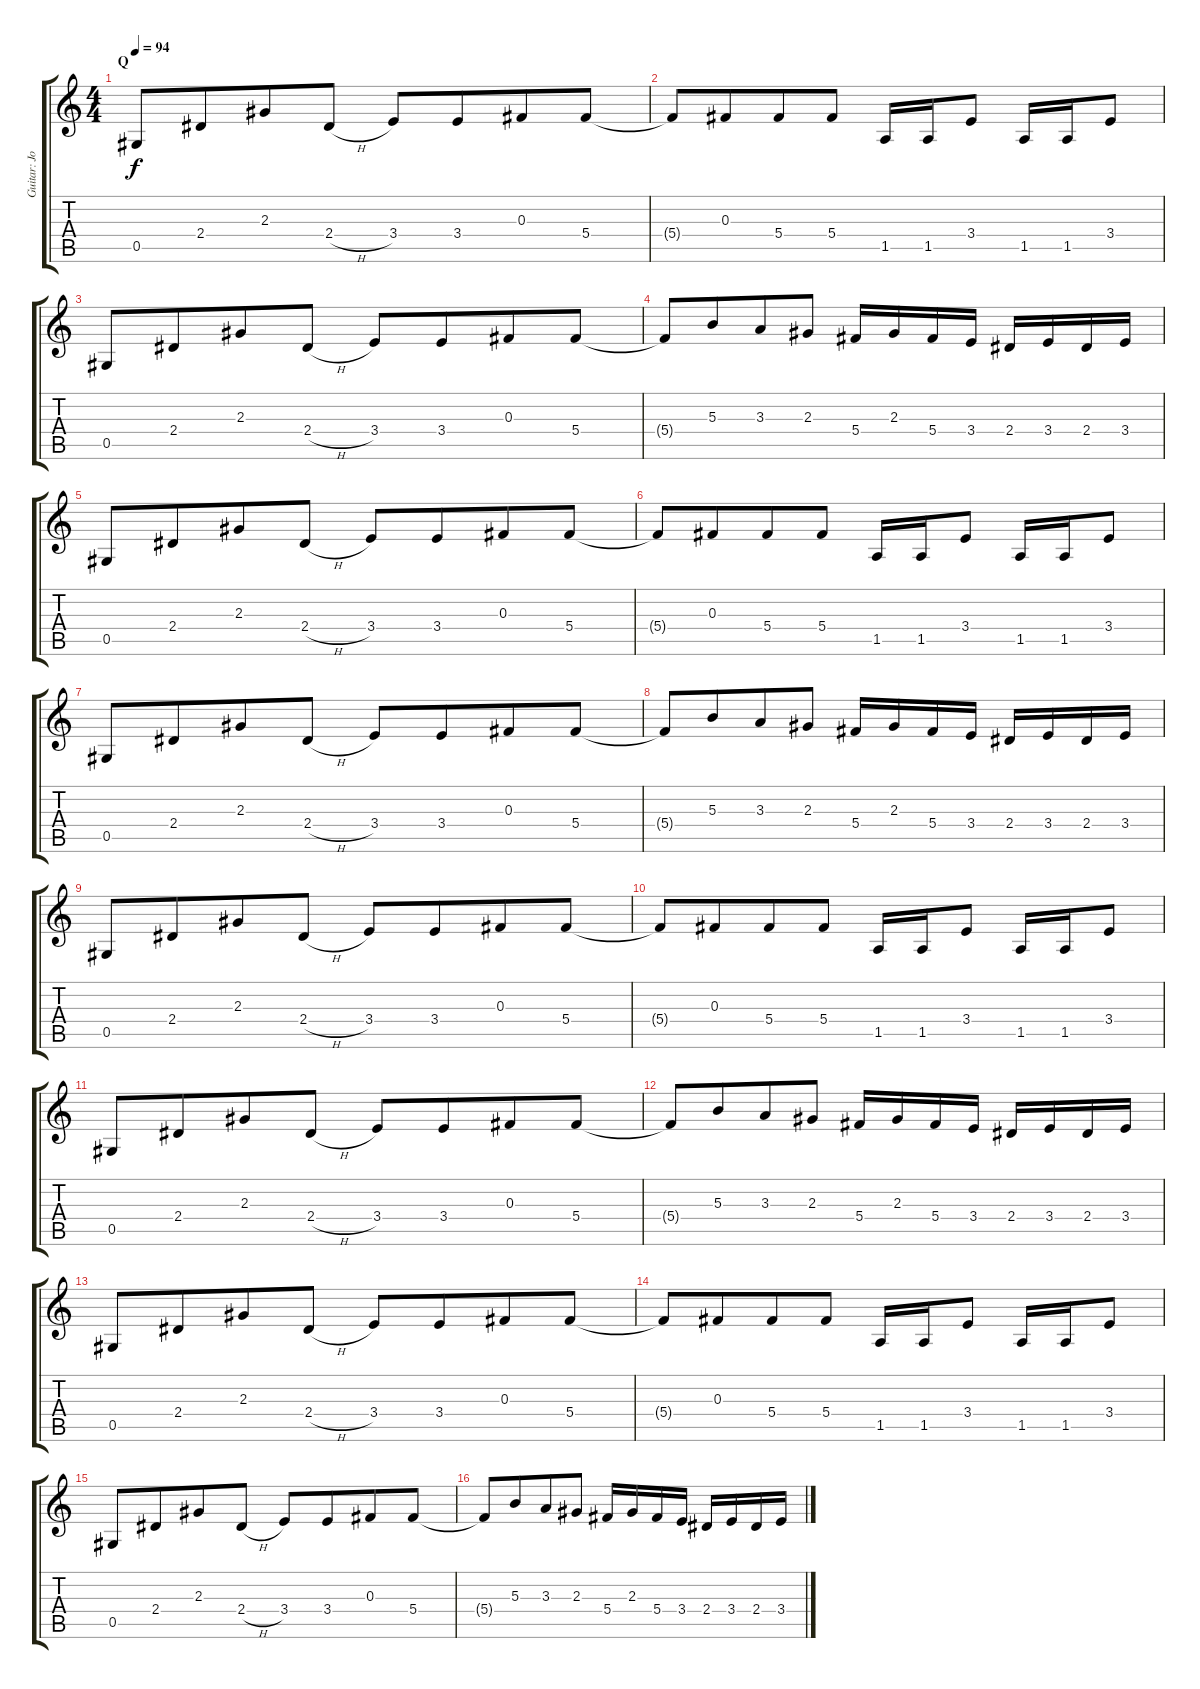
\track ("Guitar: Jon" "Guitar: Jo") {instrument distortionguitar}
\staff {score tabs}
\tuning (Eb4 Bb3 Gb3 Db3 Ab2 Eb2) {hide}
\ts (4 4)
\section ("" "Q")
\tempo 94
\clef g2
\ks c
0.5.8{dy f} 2.4.8{beam merge} 2.3.8 2.4{h}.8 3.4.8 3.4.8{beam merge} 0.3.8 5.4.8 |
5.4{t}.8 0.3.8{beam merge} 5.4.8 5.4.8 1.5.16 1.5.16 3.4.8 1.5.16 1.5.16 3.4.8 |
0.5.8 2.4.8{beam merge} 2.3.8 2.4{h}.8 3.4.8 3.4.8{beam merge} 0.3.8 5.4.8 |
5.4{t}.8 5.3.8{beam merge} 3.3.8 2.3.8 5.4.16 2.3.16 5.4.16 3.4.16 2.4.16 3.4.16 2.4.16 3.4.16 |
0.5.8 2.4.8{beam merge} 2.3.8 2.4{h}.8 3.4.8 3.4.8{beam merge} 0.3.8 5.4.8 |
5.4{t}.8 0.3.8{beam merge} 5.4.8 5.4.8 1.5.16 1.5.16 3.4.8 1.5.16 1.5.16 3.4.8 |
0.5.8 2.4.8{beam merge} 2.3.8 2.4{h}.8 3.4.8 3.4.8{beam merge} 0.3.8 5.4.8 |
5.4{t}.8 5.3.8{beam merge} 3.3.8 2.3.8 5.4.16 2.3.16 5.4.16 3.4.16 2.4.16 3.4.16 2.4.16 3.4.16 |
0.5.8 2.4.8{beam merge} 2.3.8 2.4{h}.8 3.4.8 3.4.8{beam merge} 0.3.8 5.4.8 |
5.4{t}.8 0.3.8{beam merge} 5.4.8 5.4.8 1.5.16 1.5.16 3.4.8 1.5.16 1.5.16 3.4.8 |
0.5.8 2.4.8{beam merge} 2.3.8 2.4{h}.8 3.4.8 3.4.8{beam merge} 0.3.8 5.4.8 |
5.4{t}.8 5.3.8{beam merge} 3.3.8 2.3.8 5.4.16 2.3.16 5.4.16 3.4.16 2.4.16 3.4.16 2.4.16 3.4.16 |
0.5.8 2.4.8{beam merge} 2.3.8 2.4{h}.8 3.4.8 3.4.8{beam merge} 0.3.8 5.4.8 |
5.4{t}.8 0.3.8{beam merge} 5.4.8 5.4.8 1.5.16 1.5.16 3.4.8 1.5.16 1.5.16 3.4.8 |
0.5.8 2.4.8{beam merge} 2.3.8 2.4{h}.8 3.4.8 3.4.8{beam merge} 0.3.8 5.4.8 |
5.4{t}.8 5.3.8{beam merge} 3.3.8 2.3.8 5.4.16 2.3.16 5.4.16 3.4.16 2.4.16 3.4.16 2.4.16 3.4.16
